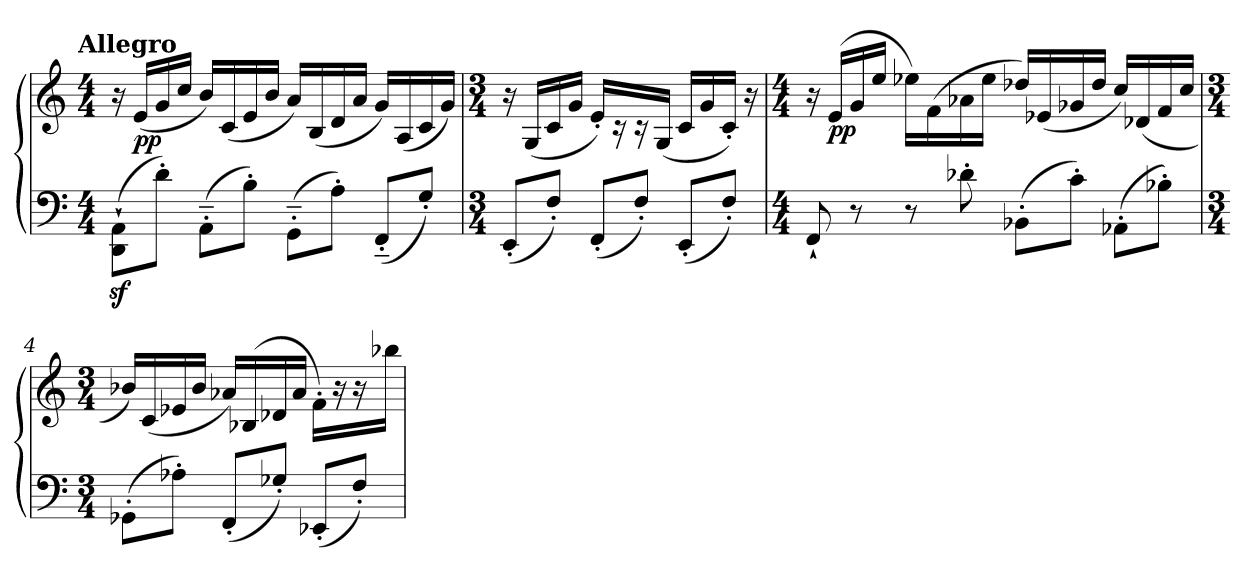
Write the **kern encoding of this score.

**kern	**kern	**dynam
*part1	*part1	*part1
*staff2	*staff1	*staff1/2
*clefF4	*clefG2	*
*k[]	*k[]	*
!!LO:TX:omd:t=Allegro
*M4/4	*M4/4	*
*MM120	*MM120	*
=1	=1	=1
(>8DDz>`\ 8AAz>`\L	16r	.
!	!	!LO:DY:b
.	(<16e/LL	pp
8d'\J)	16g/	.
.	16cc/JJ	.
(>8AA'~\L	16b/LL)	.
.	(<16c/	.
8B'\J)	16e/	.
.	16b/JJ	.
(>8GG'~\L	16a/LL)	.
.	(<16B/	.
8A'\J)	16d/	.
.	16a/JJ	.
(<8FF'~/L	16g/LL)	.
.	(<16A/	.
8G'/J)	16c/	.
.	16g/JJ)	.
=2	=2	=2
*M3/4	*M3/4	*
(<8EE'/L	16r	.
.	(<16G/LL	.
8F'/J)	16c/	.
.	16g/JJ	.
(<8FF'/L	16e'/LL)	.
.	16r	.
8F'/J)	16r	.
.	(<16G/JJ	.
(<8EE'/L	16c/LL	.
.	16g/	.
8F'/J)	16c'/JJ)	.
.	16r	.
!!LO:LB:g=z
=3	=3	=3
*M4/4	*M4/4	*
8FF`/	16r	.
!	!	!LO:DY:b
.	(>16e/LL	pp
8r	16g/	.
.	16ee/JJ	.
8r	16ee-X\LL)	.
.	(>16f\	.
8d-X'\	16a-X\	.
.	16ee-\JJ	.
(>8BB-X'\L	16dd-X/LL)	.
.	(<16e-X/	.
8c'\J)	16g-X/	.
.	16dd-/JJ	.
(>8AA-X'\L	16cc/LL)	.
.	(<16d-X/	.
8B-X'\J)	16f/	.
.	16cc/JJ	.
=4	=4	=4
*M3/4	*M3/4	*
(>8GG-X'\L	16b-X/LL)	.
.	(<16c/	.
8A-X'\J)	16e-X/	.
.	16b-/JJ	.
(<8FF'/L	16a-X/LL)	.
.	(<16B-X/	.
8G-X'/J)	16d-X/	.
.	16a-/JJ	.
(<8EE-X'/L	16f'\LL)	.
.	16r	.
8F'/J)	16r	.
.	16bb-X\JJ	.
=	=	=
*-	*-	*-
